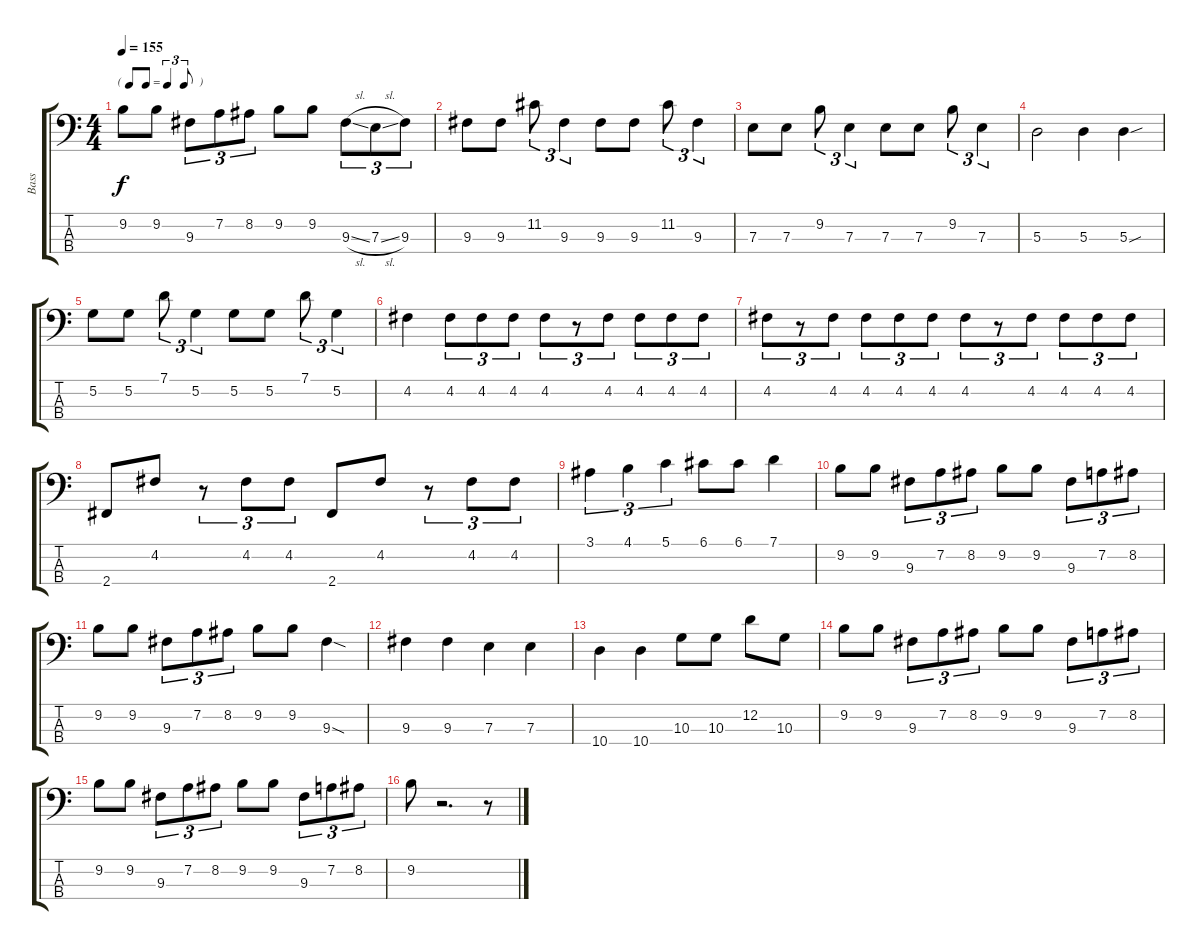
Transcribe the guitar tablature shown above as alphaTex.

\track ("Bass" "Bass") {instrument electricbassfinger}
\staff {score tabs}
\tuning (G2 D2 A1 E1) {hide}
\ts (4 4)
\tf triplet8th
\tempo 155
\clef f4
\ks c
9.2.8{dy f} 9.2.8 9.3.8{tu (3 2)} 7.2.8{tu (3 2)} 8.2.8{tu (3 2)} 9.2.8 9.2.8 9.3{sl}.8{tu (3 2)} 7.3{sl}.8{tu (3 2)} 9.3.8{tu (3 2)} |
9.3.8 9.3.8 11.2.8{tu (3 2)} 9.3.4{tu (3 2)} 9.3.8 9.3.8 11.2.8{tu (3 2)} 9.3.4{tu (3 2)} |
7.3.8 7.3.8 9.2.8{tu (3 2)} 7.3.4{tu (3 2)} 7.3.8 7.3.8 9.2.8{tu (3 2)} 7.3.4{tu (3 2)} |
5.3.2 5.3.4 5.3{sou}.4 |
5.2.8 5.2.8 7.1.8{tu (3 2)} 5.2.4{tu (3 2)} 5.2.8 5.2.8 7.1.8{tu (3 2)} 5.2.4{tu (3 2)} |
4.2.4 4.2.8{tu (3 2)} 4.2.8{tu (3 2)} 4.2.8{tu (3 2)} 4.2.8{tu (3 2)} r.8{tu (3 2)} 4.2.8{tu (3 2)} 4.2.8{tu (3 2)} 4.2.8{tu (3 2)} 4.2.8{tu (3 2)} |
4.2.8{tu (3 2)} r.8{tu (3 2)} 4.2.8{tu (3 2)} 4.2.8{tu (3 2)} 4.2.8{tu (3 2)} 4.2.8{tu (3 2)} 4.2.8{tu (3 2)} r.8{tu (3 2)} 4.2.8{tu (3 2)} 4.2.8{tu (3 2)} 4.2.8{tu (3 2)} 4.2.8{tu (3 2)} |
2.4.8 4.2.8 r.8{tu (3 2)} 4.2.8{tu (3 2)} 4.2.8{tu (3 2)} 2.4.8 4.2.8 r.8{tu (3 2)} 4.2.8{tu (3 2)} 4.2.8{tu (3 2)} |
3.1.4{tu (3 2)} 4.1.4{tu (3 2)} 5.1.4{tu (3 2)} 6.1.8 6.1.8 7.1.4 |
9.2.8{volume 13} 9.2.8 9.3.8{tu (3 2)} 7.2.8{tu (3 2)} 8.2.8{tu (3 2)} 9.2.8 9.2.8 9.3.8{tu (3 2)} 7.2.8{tu (3 2)} 8.2.8{tu (3 2)} |
9.2.8 9.2.8 9.3.8{tu (3 2)} 7.2.8{tu (3 2)} 8.2.8{tu (3 2)} 9.2.8 9.2.8 9.3{sod}.4 |
9.3.4 9.3.4 7.3.4 7.3.4 |
10.4.4 10.4.4 10.3.8 10.3.8 12.2.8 10.3.8 |
9.2.8 9.2.8 9.3.8{tu (3 2)} 7.2.8{tu (3 2)} 8.2.8{tu (3 2)} 9.2.8 9.2.8 9.3.8{tu (3 2)} 7.2.8{tu (3 2)} 8.2.8{tu (3 2)} |
9.2.8 9.2.8 9.3.8{tu (3 2)} 7.2.8{tu (3 2)} 8.2.8{tu (3 2)} 9.2.8 9.2.8 9.3.8{tu (3 2)} 7.2.8{tu (3 2)} 8.2.8{tu (3 2)} |
9.2.8 r.2{d} r.8
